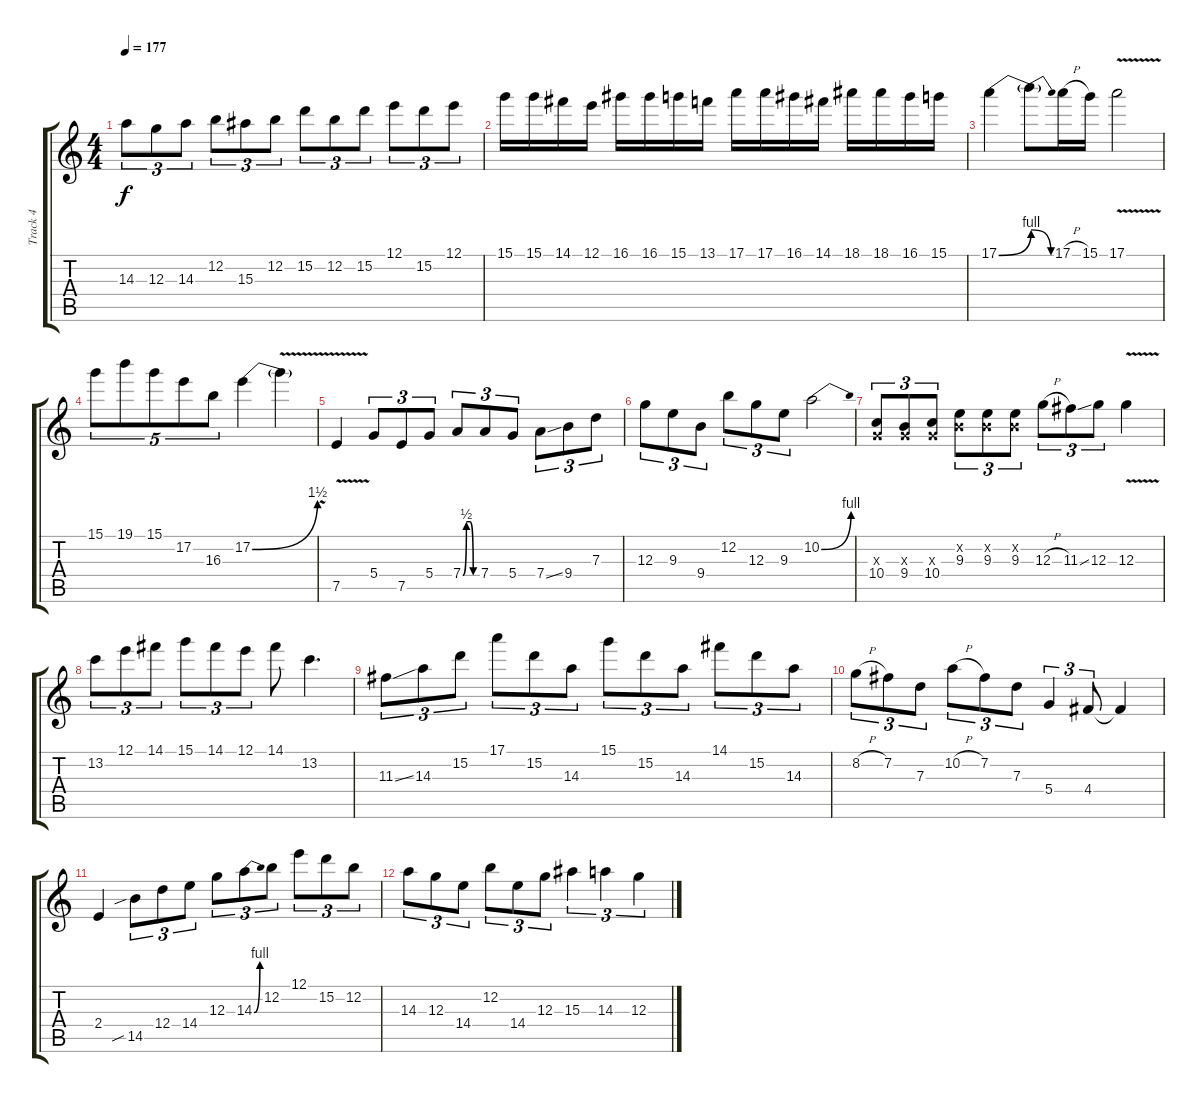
\track ("Track 4" "Track 4") {instrument distortionguitar}
\staff {score tabs}
\tuning (E4 B3 G3 D3 A2 E2) {hide}
\ts (4 4)
\tempo 177
\clef g2
\ks c
14.3.8{tu (3 2) dy f} 12.3.8{tu (3 2)} 14.3.8{tu (3 2)} 12.2.8{tu (3 2)} 15.3.8{tu (3 2)} 12.2.8{tu (3 2)} 15.2.8{tu (3 2)} 12.2.8{tu (3 2)} 15.2.8{tu (3 2)} 12.1.8{tu (3 2)} 15.2.8{tu (3 2)} 12.1.8{tu (3 2)} |
15.1.16 15.1.16 14.1.16 12.1.16 16.1.16 16.1.16 15.1.16 13.1.16 17.1.16 17.1.16 16.1.16 14.1.16 18.1.16 18.1.16 16.1.16 15.1.16 |
17.1{be (bend 0 0 60 4)}.4 17.1{be (release 0 4 60 0) t}.8 17.1{h}.16 15.1.16 17.1{v}.2 |
15.1.8{tu (5 4)} 19.1.8{tu (5 4)} 15.1.8{tu (5 4)} 17.2.8{tu (5 4)} 16.3.8{tu (5 4)} 17.2{be (bend 0 0 60 6)}.4 17.2{v t}.4 |
7.5{v}.4 5.4.8{tu (3 2)} 7.5.8{tu (3 2)} 5.4.8{tu (3 2)} 7.4{be (custom 0 0 15 2 30 2 44 0 60 0)}.8{tu (3 2)} 7.4.8{tu (3 2)} 5.4.8{tu (3 2)} 7.4{ss}.8{tu (3 2)} 9.4.8{tu (3 2)} 7.3.8{tu (3 2)} |
12.3.8{tu (3 2)} 9.3.8{tu (3 2)} 9.4.8{tu (3 2)} 12.2.8{tu (3 2)} 12.3.8{tu (3 2)} 9.3.8{tu (3 2)} 10.2{be (bend 0 0 60 4)}.2 |
(0.3{x} 10.4).8{tu (3 2)} (0.3{x} 9.4).8{tu (3 2)} (0.3{x} 10.4).8{tu (3 2)} (0.2{x} 9.3).8{tu (3 2)} (0.2{x} 9.3).8{tu (3 2)} (0.2{x} 9.3).8{tu (3 2)} 12.3{h}.8{tu (3 2)} 11.3{ss}.8{tu (3 2)} 12.3.8{tu (3 2)} 12.3{v}.4 |
13.2.8{tu (3 2)} 12.1.8{tu (3 2)} 14.1.8{tu (3 2)} 15.1.8{tu (3 2)} 14.1.8{tu (3 2)} 12.1.8{tu (3 2)} 14.1.8 13.2.4{d} |
11.3{ss}.8{tu (3 2)} 14.3.8{tu (3 2)} 15.2.8{tu (3 2)} 17.1.8{tu (3 2)} 15.2.8{tu (3 2)} 14.3.8{tu (3 2)} 15.1.8{tu (3 2)} 15.2.8{tu (3 2)} 14.3.8{tu (3 2)} 14.1.8{tu (3 2)} 15.2.8{tu (3 2)} 14.3.8{tu (3 2)} |
8.2{h}.8{tu (3 2)} 7.2.8{tu (3 2)} 7.3.8{tu (3 2)} 10.2{h}.8{tu (3 2)} 7.2.8{tu (3 2)} 7.3.8{tu (3 2)} 5.4.4{tu (3 2)} 4.4.8{tu (3 2)} 4.4{t}.4 |
2.4.4 14.5{sib}.8{tu (3 2)} 12.4.8{tu (3 2)} 14.4.8{tu (3 2)} 12.3.8{tu (3 2)} 14.3{be (bend 0 0 60 4)}.8{tu (3 2)} 12.2.8{tu (3 2)} 12.1.8{tu (3 2)} 15.2.8{tu (3 2)} 12.2.8{tu (3 2)} |
14.3.8{tu (3 2)} 12.3.8{tu (3 2)} 14.4.8{tu (3 2)} 12.2.8{tu (3 2)} 14.4.8{tu (3 2)} 12.3.8{tu (3 2)} 15.3.4{tu (3 2)} 14.3.4{tu (3 2)} 12.3.4{tu (3 2)}
